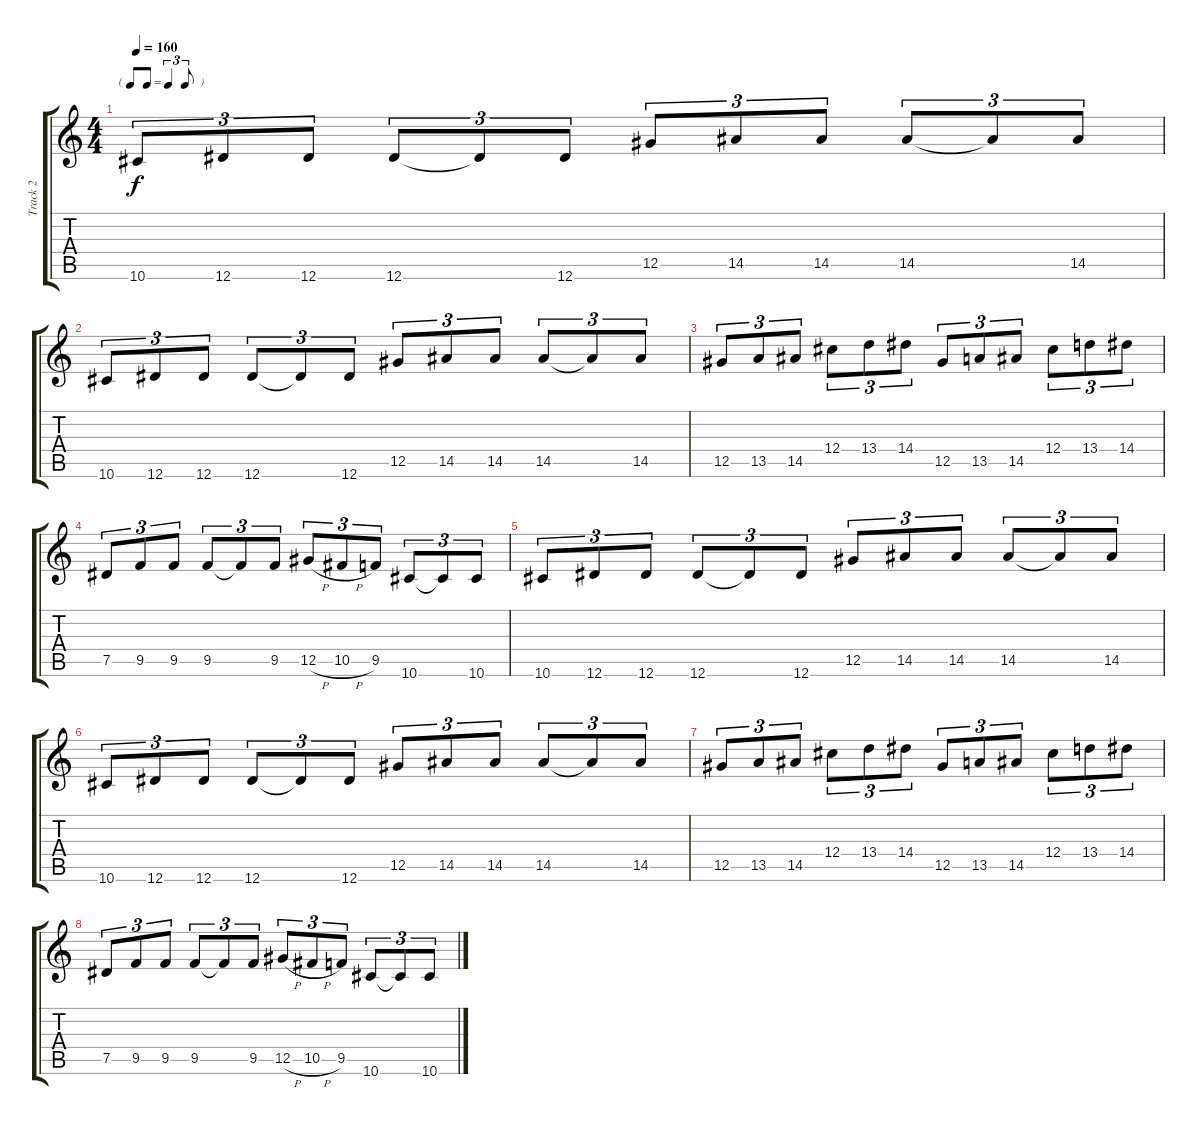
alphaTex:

\track ("Track 2" "Track 2") {instrument distortionguitar}
\staff {score tabs}
\tuning (Eb4 Bb3 Gb3 Db3 Ab2 Eb2) {hide}
\ts (4 4)
\tf triplet8th
\tempo 160
\clef g2
\ks c
10.6.8{tu (3 2) dy f} 12.6.8{tu (3 2)} 12.6.8{tu (3 2)} 12.6.8{tu (3 2)} 12.6{t}.8{tu (3 2)} 12.6.8{tu (3 2)} 12.5.8{tu (3 2)} 14.5.8{tu (3 2)} 14.5.8{tu (3 2)} 14.5.8{tu (3 2)} 14.5{t}.8{tu (3 2)} 14.5.8{tu (3 2)} |
10.6.8{tu (3 2)} 12.6.8{tu (3 2)} 12.6.8{tu (3 2)} 12.6.8{tu (3 2)} 12.6{t}.8{tu (3 2)} 12.6.8{tu (3 2)} 12.5.8{tu (3 2)} 14.5.8{tu (3 2)} 14.5.8{tu (3 2)} 14.5.8{tu (3 2)} 14.5{t}.8{tu (3 2)} 14.5.8{tu (3 2)} |
12.5.8{tu (3 2)} 13.5.8{tu (3 2)} 14.5.8{tu (3 2)} 12.4.8{tu (3 2)} 13.4.8{tu (3 2)} 14.4.8{tu (3 2)} 12.5.8{tu (3 2)} 13.5.8{tu (3 2)} 14.5.8{tu (3 2)} 12.4.8{tu (3 2)} 13.4.8{tu (3 2)} 14.4.8{tu (3 2)} |
7.5.8{tu (3 2)} 9.5.8{tu (3 2)} 9.5.8{tu (3 2)} 9.5.8{tu (3 2)} 9.5{t}.8{tu (3 2)} 9.5.8{tu (3 2)} 12.5{h}.8{tu (3 2)} 10.5{h}.8{tu (3 2)} 9.5.8{tu (3 2)} 10.6.8{tu (3 2)} 10.6{t}.8{tu (3 2)} 10.6.8{tu (3 2)} |
10.6.8{tu (3 2)} 12.6.8{tu (3 2)} 12.6.8{tu (3 2)} 12.6.8{tu (3 2)} 12.6{t}.8{tu (3 2)} 12.6.8{tu (3 2)} 12.5.8{tu (3 2)} 14.5.8{tu (3 2)} 14.5.8{tu (3 2)} 14.5.8{tu (3 2)} 14.5{t}.8{tu (3 2)} 14.5.8{tu (3 2)} |
10.6.8{tu (3 2)} 12.6.8{tu (3 2)} 12.6.8{tu (3 2)} 12.6.8{tu (3 2)} 12.6{t}.8{tu (3 2)} 12.6.8{tu (3 2)} 12.5.8{tu (3 2)} 14.5.8{tu (3 2)} 14.5.8{tu (3 2)} 14.5.8{tu (3 2)} 14.5{t}.8{tu (3 2)} 14.5.8{tu (3 2)} |
12.5.8{tu (3 2)} 13.5.8{tu (3 2)} 14.5.8{tu (3 2)} 12.4.8{tu (3 2)} 13.4.8{tu (3 2)} 14.4.8{tu (3 2)} 12.5.8{tu (3 2)} 13.5.8{tu (3 2)} 14.5.8{tu (3 2)} 12.4.8{tu (3 2)} 13.4.8{tu (3 2)} 14.4.8{tu (3 2)} |
7.5.8{tu (3 2)} 9.5.8{tu (3 2)} 9.5.8{tu (3 2)} 9.5.8{tu (3 2)} 9.5{t}.8{tu (3 2)} 9.5.8{tu (3 2)} 12.5{h}.8{tu (3 2)} 10.5{h}.8{tu (3 2)} 9.5.8{tu (3 2)} 10.6.8{tu (3 2)} 10.6{t}.8{tu (3 2)} 10.6.8{tu (3 2)}
